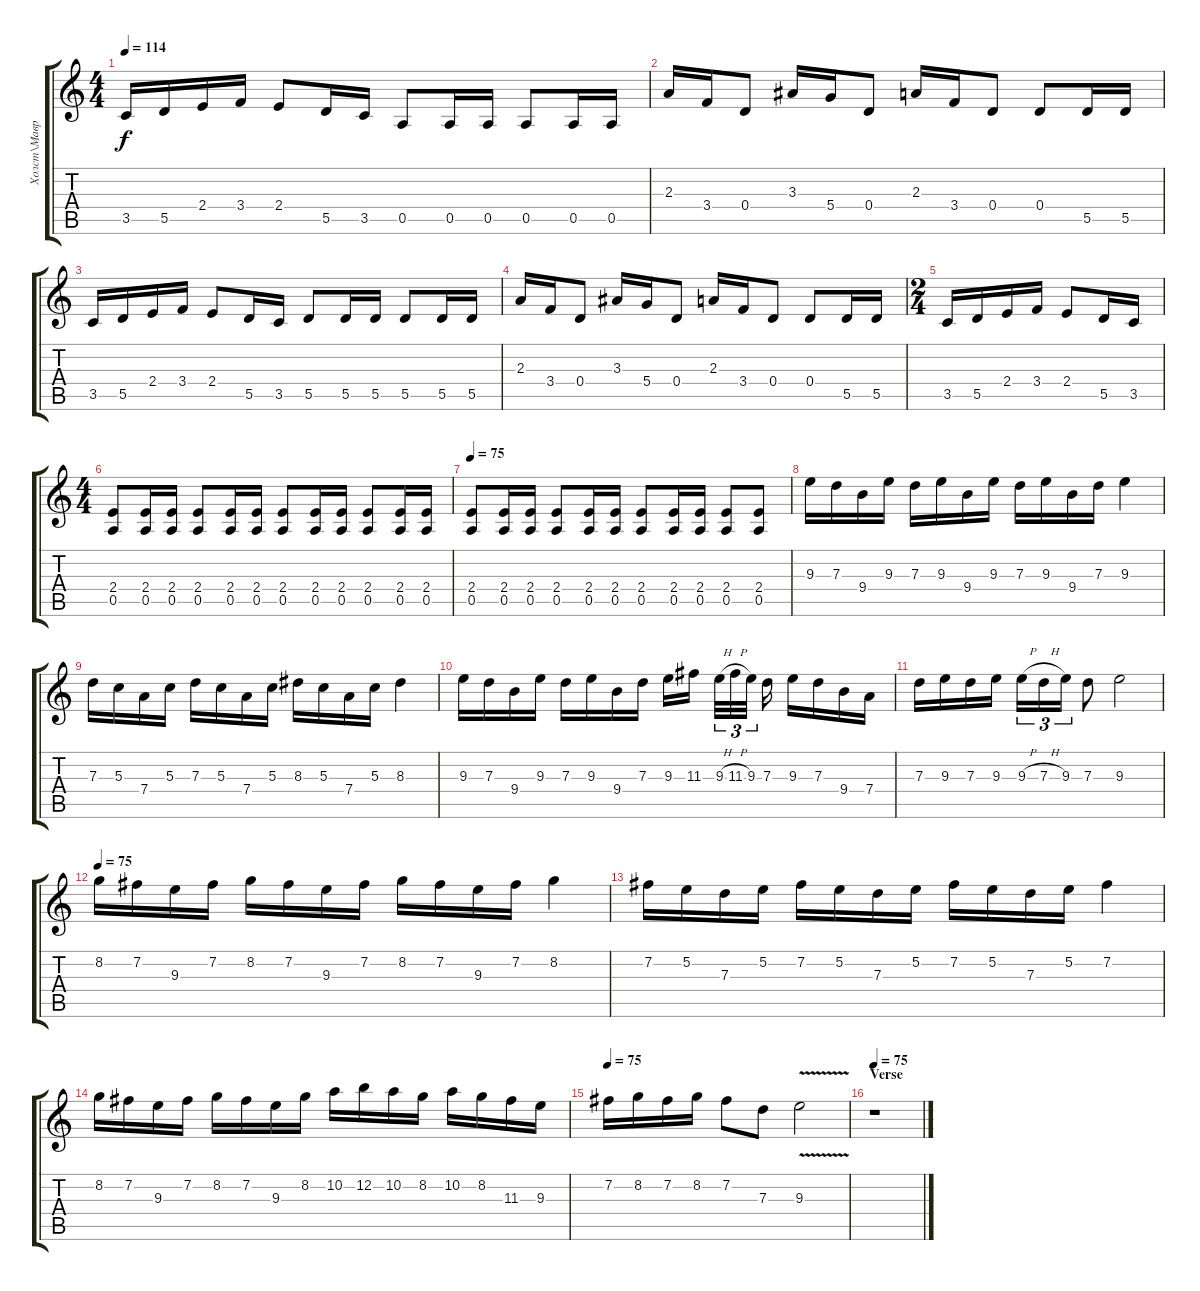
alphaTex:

\track ("Холст\\Маврик" "Холст\\Мавр") {instrument overdrivenguitar}
\staff {score tabs}
\tuning (E4 B3 G3 D3 A2 E2) {hide}
\ts (4 4)
\tempo 114
\clef g2
\ks c
3.5.16{dy f} 5.5.16 2.4.16 3.4.16 2.4.8 5.5.16 3.5.16 0.5.8 0.5.16 0.5.16 0.5.8 0.5.16 0.5.16 |
2.3.16 3.4.16 0.4.8 3.3.16 5.4.16 0.4.8 2.3.16 3.4.16 0.4.8 0.4.8 5.5.16 5.5.16 |
3.5.16 5.5.16 2.4.16 3.4.16 2.4.8 5.5.16 3.5.16 5.5.8 5.5.16 5.5.16 5.5.8 5.5.16 5.5.16 |
2.3.16 3.4.16 0.4.8 3.3.16 5.4.16 0.4.8 2.3.16 3.4.16 0.4.8 0.4.8 5.5.16 5.5.16 |
\ts (2 4)
3.5.16 5.5.16 2.4.16 3.4.16 2.4.8 5.5.16 3.5.16 |
\ts (4 4)
(2.4 0.5).8 (2.4 0.5).16 (2.4 0.5).16 (2.4 0.5).8 (2.4 0.5).16 (2.4 0.5).16 (2.4 0.5).8 (2.4 0.5).16 (2.4 0.5).16 (2.4 0.5).8 (2.4 0.5).16 (2.4 0.5).16 |
\tempo 75
(2.4 0.5).8 (2.4 0.5).16 (2.4 0.5).16 (2.4 0.5).8 (2.4 0.5).16 (2.4 0.5).16 (2.4 0.5).8 (2.4 0.5).16 (2.4 0.5).16 (2.4 0.5).8 (2.4 0.5).8 |
9.3.16 7.3.16 9.4.16 9.3.16 7.3.16 9.3.16 9.4.16 9.3.16 7.3.16 9.3.16 9.4.16 7.3.16 9.3.4 |
7.3.16 5.3.16 7.4.16 5.3.16 7.3.16 5.3.16 7.4.16 5.3.16 8.3.16 5.3.16 7.4.16 5.3.16 8.3.4 |
9.3.16 7.3.16 9.4.16 9.3.16 7.3.16 9.3.16 9.4.16 7.3.16 9.3.16 11.3.16 9.3{h}.32{tu (3 2)} 11.3{h}.32{tu (3 2)} 9.3.32{tu (3 2)} 7.3.16 9.3.16 7.3.16 9.4.16 7.4.16 |
7.3.16 9.3.16 7.3.16 9.3.16 9.3{h}.16{tu (3 2)} 7.3{h}.16{tu (3 2)} 9.3.16{tu (3 2)} 7.3.8 9.3.2 |
\tempo 75
8.2.16 7.2.16 9.3.16 7.2.16 8.2.16 7.2.16 9.3.16 7.2.16 8.2.16 7.2.16 9.3.16 7.2.16 8.2.4 |
7.2.16 5.2.16 7.3.16 5.2.16 7.2.16 5.2.16 7.3.16 5.2.16 7.2.16 5.2.16 7.3.16 5.2.16 7.2.4 |
8.2.16 7.2.16 9.3.16 7.2.16 8.2.16 7.2.16 9.3.16 8.2.16 10.2.16 12.2.16 10.2.16 8.2.16 10.2.16 8.2.16 11.3.16 9.3.16 |
\tempo 75
7.2.16 8.2.16 7.2.16 8.2.16 7.2.8 7.3.8 9.3{v}.2 |
\section ("" "Verse")
\tempo 75
r.1
